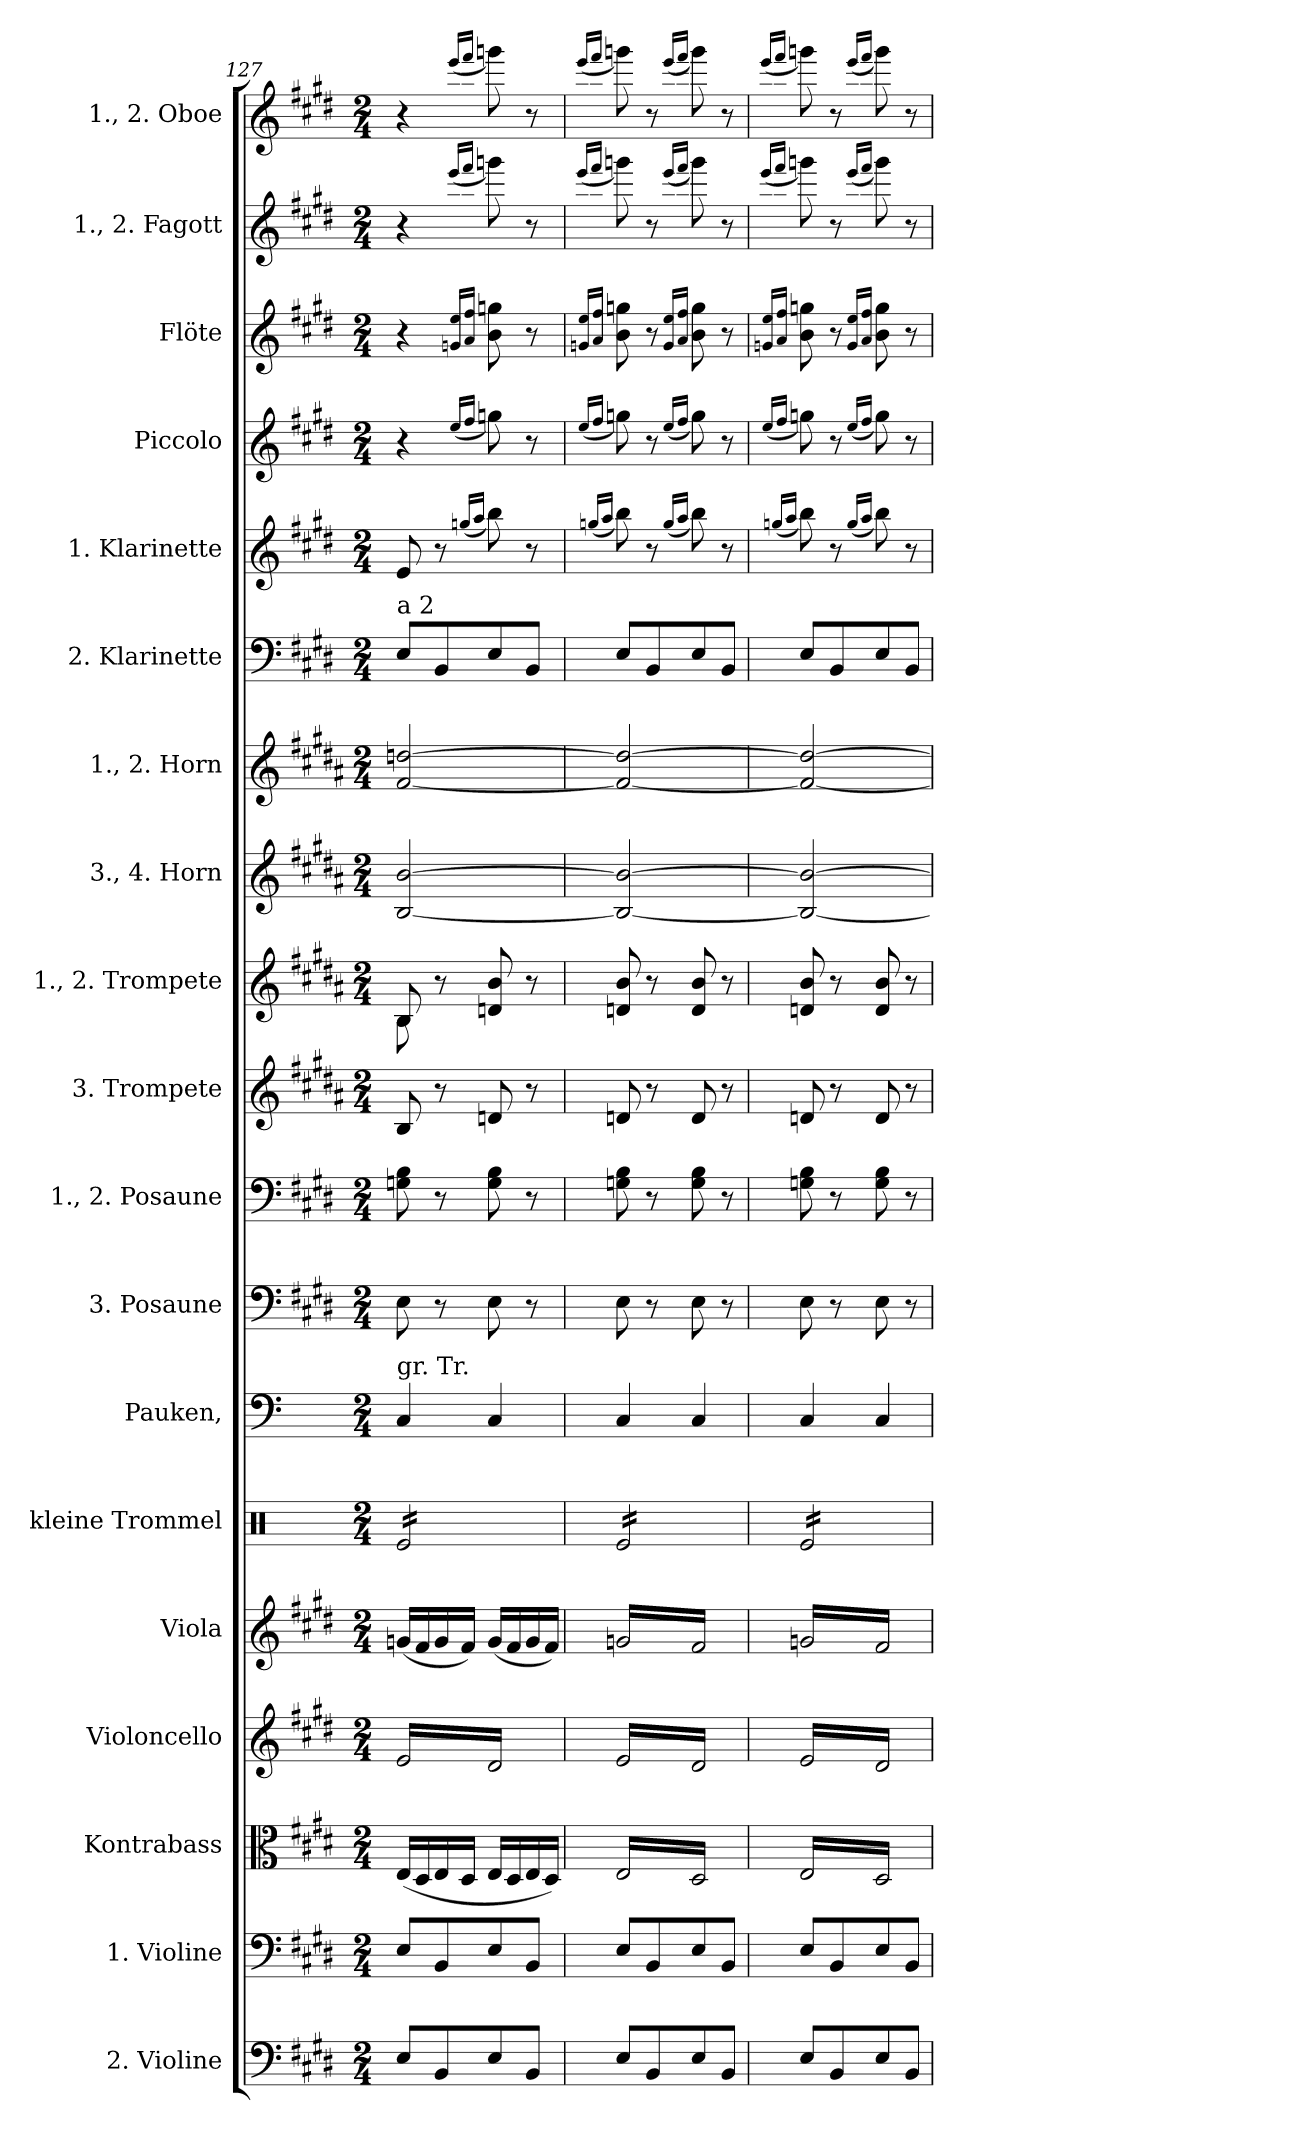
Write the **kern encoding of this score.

**kern	**kern	**kern	**kern	**kern	**kern	**kern	**kern	**kern	**kern	**kern	**kern	**kern	**kern	**kern	**kern	**kern	**kern	**kern
*part19	*part18	*part17	*part16	*part15	*part14	*part13	*part12	*part11	*part10	*part9	*part8	*part7	*part6	*part5	*part4	*part3	*part2	*part1
*staff19	*staff18	*staff17	*staff16	*staff15	*staff14	*staff13	*staff12	*staff11	*staff10	*staff9	*staff8	*staff7	*staff6	*staff5	*staff4	*staff3	*staff2	*staff1
*I"2. Violine	*I"1. Violine	*I"Kontrabass	*I"Violoncello	*I"Viola	*I"kleine Trommel	*I"Pauken,	*I"3. Posaune	*I"1., 2. Posaune	*I"3. Trompete	*I"1., 2. Trompete	*I"3., 4. Horn	*I"1., 2. Horn	*I"2. Klarinette	*I"1. Klarinette	*I"Piccolo	*I"Flöte	*I"1., 2. Fagott	*I"1., 2. Oboe
*I'2. Vl.	*I'1. Vl.	*I'Kb.	*I'Vc.	*I'Va.	*I'kl. Tr.	*I'Pk.,	*I'3. Pos.	*I'1., 2. Pos.	*I'3. Trp.	*I'1., 2. Trp.	*I'3., 4. Hr.	*I'1., 2.  Hr.	*I'2. Klar.	*I'1. Klar.	*I'Picc.	*I'Fl.	*I'1., 2. Fag.	*I'1., 2. Ob.
!!LO:PB:g=z
*clefF4	*clefF4	*clefC3	*clefG2	*clefG2	*clefX	*clefF4	*clefF4	*clefF4	*clefG2	*clefG2	*clefG2	*clefG2	*clefF4	*clefG2	*clefG2	*clefG2	*clefG2	*clefG2
*ITrd7c12	*	*	*	*	*	*	*	*	*ITrd-3c-5	*ITrd-3c-5	*ITrd4c7	*ITrd4c7	*	*ITrd1c2	*ITrd1c2	*	*ITrd-7c-12	*
*k[f#c#g#d#]	*k[f#c#g#d#]	*k[f#c#g#d#]	*k[f#c#g#d#]	*k[f#c#g#d#]	*k[]	*k[]	*k[f#c#g#d#]	*k[f#c#g#d#]	*k[f#c#g#d#]	*k[f#c#g#d#]	*k[f#c#g#d#]	*k[f#c#g#d#]	*k[f#c#g#d#]	*k[f#c#]	*k[f#c#]	*k[f#c#g#d#]	*k[f#c#g#d#]	*k[f#c#g#d#]
*M2/4	*M2/4	*M2/4	*M2/4	*M2/4	*M2/4	*M2/4	*M2/4	*M2/4	*M2/4	*M2/4	*M2/4	*M2/4	*M2/4	*M2/4	*M2/4	*M2/4	*M2/4	*M2/4
=127	=127	=127	=127	=127	=127	=127	=127	=127	=127	=127	=127	=127	=127	=127	=127	=127	=127	=127
*	*	*	*	*	*	*	*	*	*	*^	*	*	*	*	*	*	*	*
!	!	!	!	!	!	!	!	!	!	!	!	!	!	!LO:TX:a:t=a 2	!	!	!	!	!
!	!	!	!	!	!	!LO:TX:a:t=gr. Tr.	!	!	!	!	!	!	!	!	!	!	!	!	!
*	*	*	*tremolo	*	*	*	*	*	*	*	*	*	*	*	*	*	*	*	*
*	*	*	*	*	*tremolo	*	*	*	*	*	*	*	*	*	*	*	*	*	*
8EE/L	8E/L	(<16E/LL	(16e/LL	(16gn/LL	16Re/LL	4C/	8E\	8Gn\ 8B\	8e/	8e/	8e\	[2E/ [2e/	[2B/ [2gn/	8E/L	8d/	4r	4r	4r	4r
.	.	16D#/	16d#/)	16f#/	16Re/	.	.	.	.	.	.	.	.	.	.	.	.	.	.
8BBB/	8BB/	16E/	16e/	16g/	16Re/	.	8r	8r	8r	8r	4ryy	.	.	8BB/	8r	.	.	.	.
.	.	16D#/JJ	16d#/)	16f#/JJ)	16Re/	.	.	.	.	.	.	.	.	.	.	.	.	.	.
.	.	.	.	.	.	.	.	.	.	.	.	.	.	.	(<16qqffn/LL	(<16qqdd/LL	16qqgn/ 16qqee/LL	(<16qqeeee/LL	(<16qqeee/LL
.	.	.	.	.	.	.	.	.	.	.	.	.	.	.	16qqgg/JJ	16qqee/JJ	16qqa/ 16qqff#/JJ	16qqffff#/JJ	16qqfff#/JJ
8EE/	8E/	16E/LL	16e/	(16g/LL	16Re/	4C/	8E\	8G\ 8B\	8gn/	8gn/ 8ee/	.	.	.	8E/	8aa\)	8ffn\)	8b\ 8ggn\	8ggggn\)	8gggn\)
.	.	16D#/	16d#/)	16f#/	16Re/	.	.	.	.	.	.	.	.	.	.	.	.	.	.
8BBB/J	8BB/J	16E/	16e/	16g/	16Re/	.	8r	8r	8r	8r	8ryy	.	.	8BB/J	8r	8r	8r	8r	8r
.	.	16D#/JJ)	16d#/)JJ	16f#/JJ)	16Re/JJ	.	.	.	.	.	.	.	.	.	.	.	.	.	.
*	*	*	*	*	*	*	*	*	*	*v	*v	*	*	*	*	*	*	*	*
=128	=128	=128	=128	=128	=128	=128	=128	=128	=128	=128	=128	=128	=128	=128	=128	=128	=128	=128
.	.	.	.	.	.	.	.	.	.	.	.	.	.	(<16qqffn/LL	(<16qqdd/LL	16qqgn/ 16qqee/LL	(<16qqeeee/LL	(<16qqeee/LL
.	.	.	.	.	.	.	.	.	.	.	.	.	.	16qqgg/JJ	16qqee/JJ	16qqa/ 16qqff#/JJ	16qqffff#/JJ	16qqfff#/JJ
*	*	*tremolo	*	*	*	*	*	*	*	*	*	*	*	*	*	*	*	*
*	*	*	*	*tremolo	*	*	*	*	*	*	*	*	*	*	*	*	*	*
8EE/L	8E/L	(16E/LL	(16e/LL	(16gnLL	16Re/LL	4C/	8E\	8Gn\ 8B\	8gn/	8gn/ 8ee/	2E_/ 2e_/	2B_/ 2g_/	8E/L	8aa\)	8ffn\)	8b\ 8ggn\	8ggggn\)	8gggn\)
.	.	16D#/)	16d#/)	16f#)	16Re/	.	.	.	.	.	.	.	.	.	.	.	.	.
8BBB/	8BB/	16E/	16e/	16gn	16Re/	.	8r	8r	8r	8r	.	.	8BB/	8r	8r	8r	8r	8r
.	.	16D#/)	16d#/)	16f#)	16Re/	.	.	.	.	.	.	.	.	.	.	.	.	.
.	.	.	.	.	.	.	.	.	.	.	.	.	.	(<16qqff/LL	(<16qqdd/LL	16qqg/ 16qqee/LL	(<16qqeeee/LL	(<16qqeee/LL
.	.	.	.	.	.	.	.	.	.	.	.	.	.	16qqgg/JJ	16qqee/JJ	16qqa/ 16qqff#/JJ	16qqffff#/JJ	16qqfff#/JJ
8EE/	8E/	16E/	16e/	16gn	16Re/	4C/	8E\	8G\ 8B\	8g/	8g/ 8ee/	.	.	8E/	8aa\)	8ff\)	8b\ 8gg\	8gggg\)	8ggg\)
.	.	16D#/)	16d#/)	16f#)	16Re/	.	.	.	.	.	.	.	.	.	.	.	.	.
8BBB/J	8BB/J	16E/	16e/	16gn	16Re/	.	8r	8r	8r	8r	.	.	8BB/J	8r	8r	8r	8r	8r
.	.	16D#/)JJ	16d#/)JJ	16f#)JJ	16Re/JJ	.	.	.	.	.	.	.	.	.	.	.	.	.
=129	=129	=129	=129	=129	=129	=129	=129	=129	=129	=129	=129	=129	=129	=129	=129	=129	=129	=129
.	.	.	.	.	.	.	.	.	.	.	.	.	.	(<16qqffn/LL	(<16qqdd/LL	16qqgn/ 16qqee/LL	(<16qqeeee/LL	(<16qqeee/LL
.	.	.	.	.	.	.	.	.	.	.	.	.	.	16qqgg/JJ	16qqee/JJ	16qqa/ 16qqff#/JJ	16qqffff#/JJ	16qqfff#/JJ
8EE/L	8E/L	(16E/LL	(16e/LL	(16gnLL	16Re/LL	4C/	8E\	8Gn\ 8B\	8gn/	8gn/ 8ee/	2E_/ 2e_/	2B_/ 2g_/	8E/L	8aa\)	8ffn\)	8b\ 8ggn\	8ggggn\)	8gggn\)
.	.	16D#/)	16d#/)	16f#)	16Re/	.	.	.	.	.	.	.	.	.	.	.	.	.
8BBB/	8BB/	16E/	16e/	16gn	16Re/	.	8r	8r	8r	8r	.	.	8BB/	8r	8r	8r	8r	8r
.	.	16D#/)	16d#/)	16f#)	16Re/	.	.	.	.	.	.	.	.	.	.	.	.	.
.	.	.	.	.	.	.	.	.	.	.	.	.	.	(<16qqff/LL	(<16qqdd/LL	16qqg/ 16qqee/LL	(<16qqeeee/LL	(<16qqeee/LL
.	.	.	.	.	.	.	.	.	.	.	.	.	.	16qqgg/JJ	16qqee/JJ	16qqa/ 16qqff#/JJ	16qqffff#/JJ	16qqfff#/JJ
8EE/	8E/	16E/	16e/	16gn	16Re/	4C/	8E\	8G\ 8B\	8g/	8g/ 8ee/	.	.	8E/	8aa\)	8ff\)	8b\ 8gg\	8gggg\)	8ggg\)
.	.	16D#/)	16d#/)	16f#)	16Re/	.	.	.	.	.	.	.	.	.	.	.	.	.
8BBB/J	8BB/J	16E/	16e/	16gn	16Re/	.	8r	8r	8r	8r	.	.	8BB/J	8r	8r	8r	8r	8r
.	.	16D#/)JJ	16d#/)JJ	16f#)JJ	16Re/JJ	.	.	.	.	.	.	.	.	.	.	.	.	.
*	*	*	*	*	*Xtremolo	*	*	*	*	*	*	*	*	*	*	*	*	*
*	*	*	*	*Xtremolo	*	*	*	*	*	*	*	*	*	*	*	*	*	*
*	*	*	*Xtremolo	*	*	*	*	*	*	*	*	*	*	*	*	*	*	*
*	*	*Xtremolo	*	*	*	*	*	*	*	*	*	*	*	*	*	*	*	*
.	.	.	.	.	.	.	.	.	.	.	.	.	.	.	.	.	.	.
.	.	.	.	.	.	.	.	.	.	.	.	.	.	.	.	.	.	.
.	.	.	.	.	.	.	.	.	.	.	.	.	.	.	.	.	.	.
.	.	.	.	.	.	.	.	.	.	.	.	.	.	.	.	.	.	.
=	=	=	=	=	=	=	=	=	=	=	=	=	=	=	=	=	=	=
*-	*-	*-	*-	*-	*-	*-	*-	*-	*-	*-	*-	*-	*-	*-	*-	*-	*-	*-
